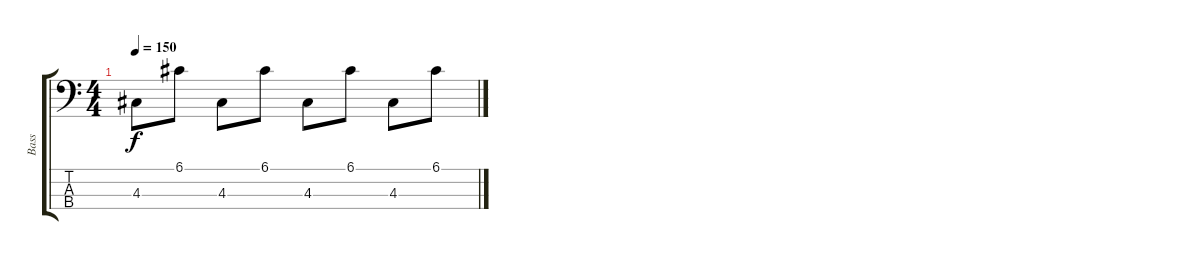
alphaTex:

\track ("Bass" "Bass") {instrument acousticbass}
\staff {score tabs}
\tuning (G2 D2 A1 E1) {hide}
\ts (4 4)
\tempo 150
\clef f4
\ks c
4.3.8{dy f} 6.1.8 4.3.8 6.1.8 4.3.8 6.1.8 4.3.8 6.1.8
